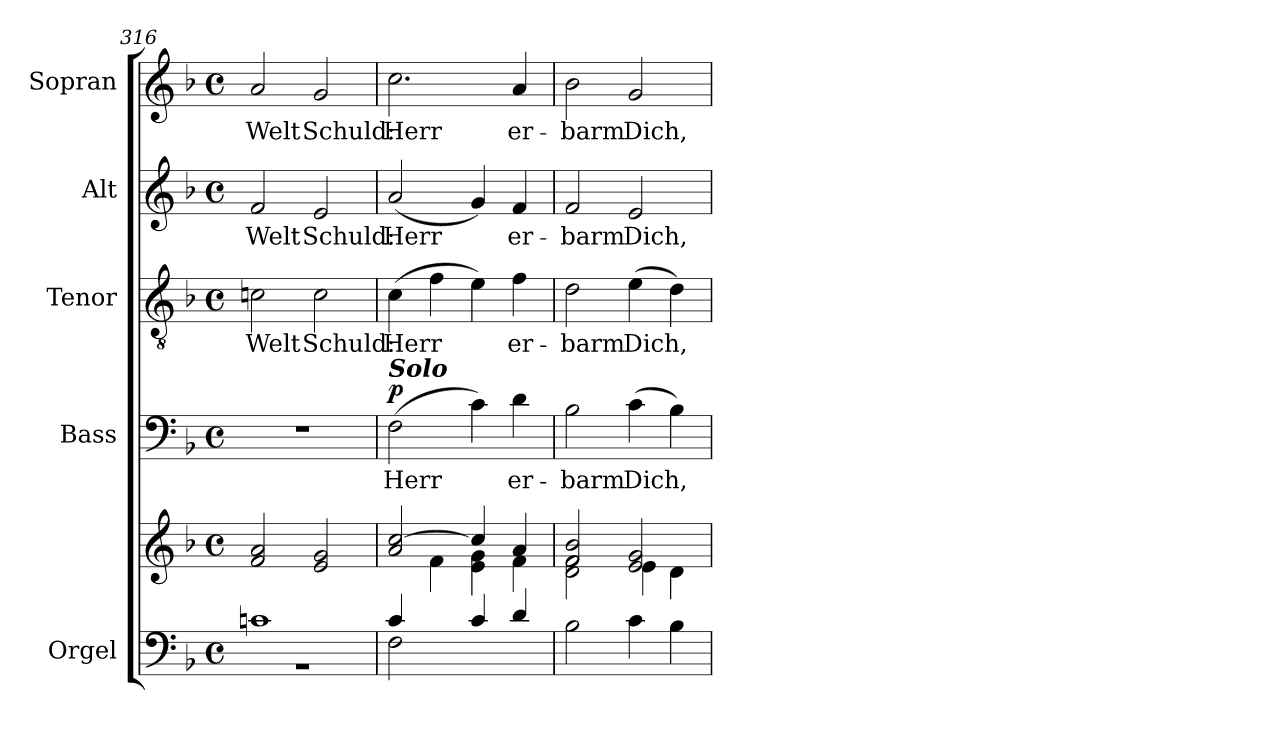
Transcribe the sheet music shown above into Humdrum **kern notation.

**kern	**kern	**kern	**text	**dynam	**kern	**text	**kern	**text	**kern	**text
*part5	*part5	*part4	*part4	*part4	*part3	*part3	*part2	*part2	*part1	*part1
*staff6	*staff5	*staff4	*staff4	*staff4	*staff3	*staff3	*staff2	*staff2	*staff1	*staff1
*I"Orgel	*	*I"Bass	*	*	*I"Tenor	*	*I"Alt	*	*I"Sopran	*
*I'Org.	*	*I'B.	*	*	*I'T.	*	*I'A.	*	*I'S.	*
*clefF4	*clefG2	*clefF4	*	*	*clefGv2	*	*clefG2	*	*clefG2	*
*k[b-]	*k[b-]	*k[b-]	*	*	*k[b-]	*	*k[b-]	*	*k[b-]	*
*F:	*F:	*F:	*	*	*F:	*	*F:	*	*F:	*
*M4/4	*M4/4	*M4/4	*	*	*M4/4	*	*M4/4	*	*M4/4	*
*met(c)	*met(c)	*met(c)	*	*	*met(c)	*	*met(c)	*	*met(c)	*
=316	=316	=316	=316	=316	=316	=316	=316	=316	=316	=316
*^	*	*	*	*	*	*	*	*	*	*
1cn	1rBB	2f/ 2a/	1r	.	.	2cn\	Welt	2f/	Welt	2a/	Welt
.	.	2e/ 2g/	.	.	.	2c\	Schuld:	2e/	Schuld:	2g/	Schuld:
!!LO:LB:g=z
=317	=317	=317	=317	=317	=317	=317	=317	=317	=317	=317	=317
*	*	*^	*	*	*	*	*	*	*	*	*
!	!	!	!	!LO:TX:a:Bi:t=Solo	!	!	!	!	!	!	!	!
!	!	!	!	!	!	!LO:DY:a	!	!	!	!	!	!
4c/	2F\	2a/ [>2cc/	4ryy	(2F\	Herr	p	(4c\	Herr	(2a/	Herr	2.cc\	Herr
4ryy	.	.	4f\	.	.	.	4f\	.	.	.	.	.
4c/	2ryy	4cc/]	4e\ 4g\	4c\)	.	.	4e\)	.	4g/)	.	.	.
4d/	.	4a/	4f\	4d\	er-	.	4f\	er-	4f/	er-	4a/	er-
*v	*v	*	*	*	*	*	*	*	*	*	*	*
=318	=318	=318	=318	=318	=318	=318	=318	=318	=318	=318	=318
2B-\	2f/ 2b-/	2d\ 2f\	2B-\	-barm	.	2d\	-barm	2f/	-barm	2b-\	-barm
4c\	2e/ 2g/	4e\	(4c\	Dich,	.	(4e\	Dich,	2e/	Dich,	2g/	Dich,
4B-\	.	4d\	4B-\)	.	.	4d\)	.	.	.	.	.
*	*v	*v	*	*	*	*	*	*	*	*	*
=	=	=	=	=	=	=	=	=	=	=
*-	*-	*-	*-	*-	*-	*-	*-	*-	*-	*-
